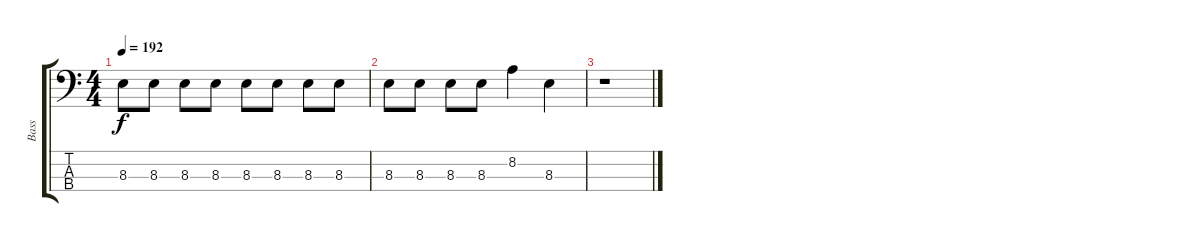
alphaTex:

\track ("Bass" "Bass") {instrument fretlessbass}
\staff {score tabs}
\tuning (Gb2 Db2 Ab1 Eb1) {hide}
\ts (4 4)
\tempo 192
\clef f4
\ks c
8.3.8{dy f} 8.3.8 8.3.8 8.3.8 8.3.8 8.3.8 8.3.8 8.3.8 |
8.3.8 8.3.8 8.3.8 8.3.8 8.2.4 8.3.4 |
r.1
